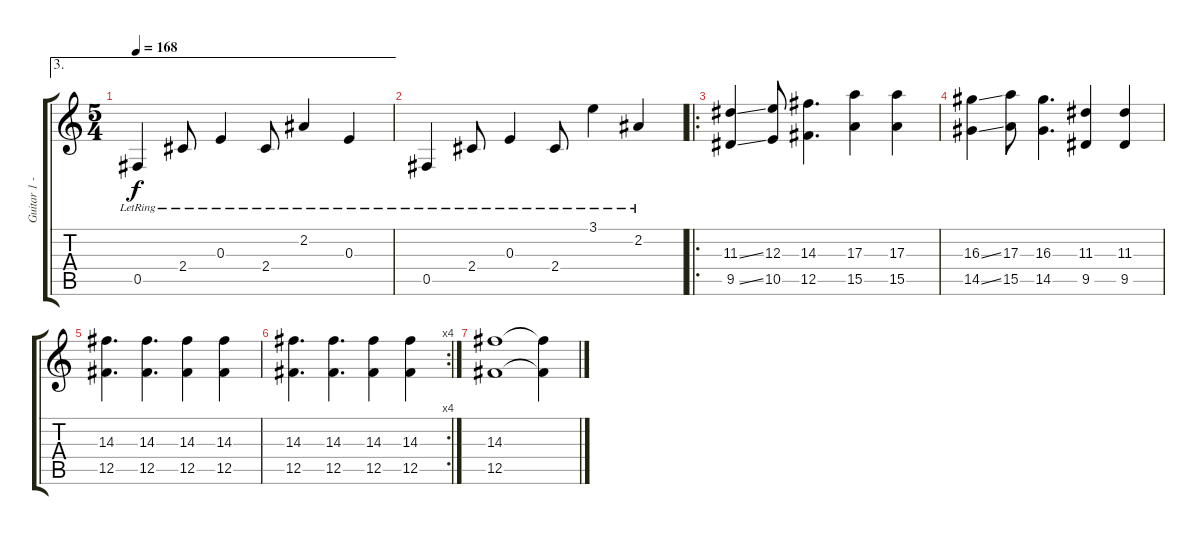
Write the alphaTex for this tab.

\track ("Guitar 1 - hidden" "Guitar 1 -") {instrument acousticguitarsteel}
\staff {score tabs}
\tuning (Db4 Ab3 E3 B2 Gb2 B1) {hide}
\ae 3
\ts (5 4)
\tempo 168
\clef g2
\ks c
0.5{lr}.4{dy f} 2.4{lr}.8 0.3{lr}.4 2.4{lr}.8 2.2{lr}.4 0.3{lr}.4 |
0.5{lr}.4 2.4{lr}.8 0.3{lr}.4 2.4{lr}.8 3.1{lr}.4 2.2{lr}.4 |
\ro
(11.3{ss} 9.5{ss}).4{instrument stringensemble1} (12.3 10.5).8 (14.3 12.5).4{d} (17.3 15.5).4 (17.3 15.5).4 |
(16.3{ss} 14.5{ss}).4 (17.3 15.5).8 (16.3 14.5).4{d} (11.3 9.5).4 (11.3 9.5).4 |
(14.3 12.5).4{d} (14.3 12.5).4{d} (14.3 12.5).4 (14.3 12.5).4 |
\rc 4
(14.3 12.5).4{d} (14.3 12.5).4{d} (14.3 12.5).4 (14.3 12.5).4 |
(14.3 12.5).1{volume 0} (14.3{t} 12.5{t}).4
